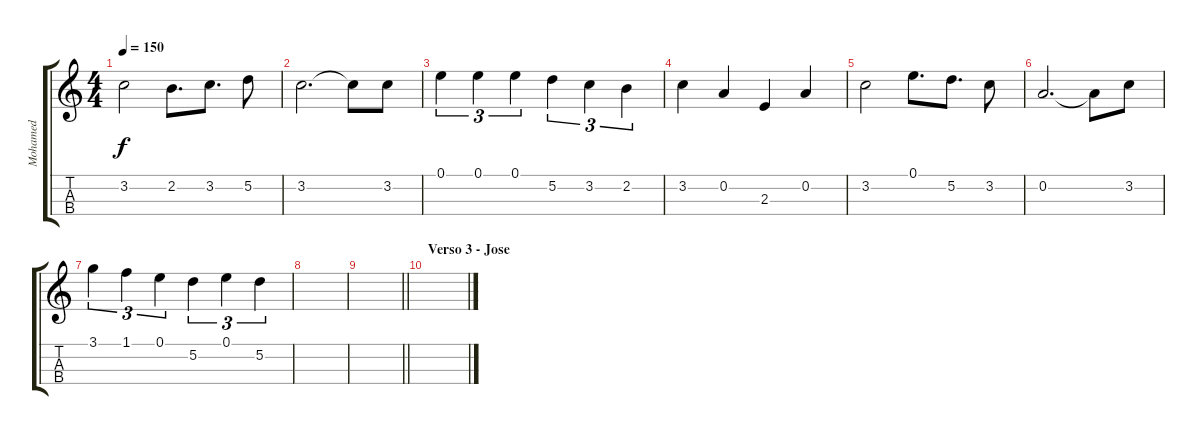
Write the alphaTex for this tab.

\track ("Mohamed" "Mohamed") {instrument violin}
\staff {score tabs}
\tuning (E5 A4 D4 G3) {hide}
\ts (4 4)
\tempo 150
\clef g2
\ks c
3.2.2{dy f} 2.2.8{d} 3.2.8{d} 5.2.8 |
3.2.2{d} 3.2{t}.8 3.2.8 |
0.1.4{tu (3 2)} 0.1.4{tu (3 2)} 0.1.4{tu (3 2)} 5.2.4{tu (3 2)} 3.2.4{tu (3 2)} 2.2.4{tu (3 2)} |
3.2.4 0.2.4 2.3.4 0.2.4 |
3.2.2 0.1.8{d} 5.2.8{d} 3.2.8 |
0.2.2{d} 0.2{t}.8 3.2.8 |
3.1.4{tu (3 2)} 1.1.4{tu (3 2)} 0.1.4{tu (3 2)} 5.2.4{tu (3 2)} 0.1.4{tu (3 2)} 5.2.4{tu (3 2)} |
|
\barLineRight lightlight
|
\section ("" "Verso 3 - Jose")
